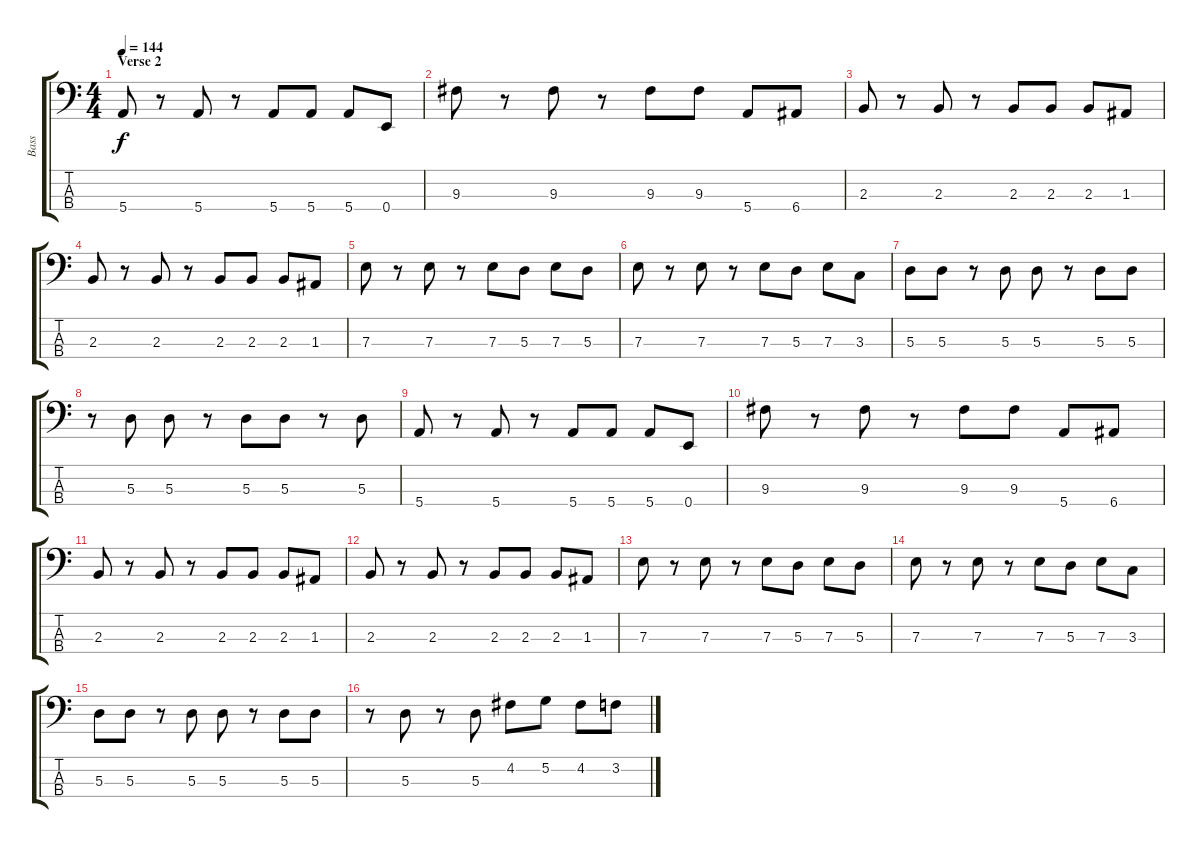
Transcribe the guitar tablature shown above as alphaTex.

\track ("Bass" "Bass") {instrument electricbasspick}
\staff {score tabs}
\tuning (G2 D2 A1 E1) {hide}
\ts (4 4)
\section ("" "Verse 2")
\tempo 144
\clef f4
\ks c
5.4.8{dy f} r.8 5.4.8 r.8 5.4.8 5.4.8 5.4.8 0.4.8 |
9.3.8 r.8 9.3.8 r.8 9.3.8 9.3.8 5.4.8 6.4.8 |
2.3.8 r.8 2.3.8 r.8 2.3.8 2.3.8 2.3.8 1.3.8 |
2.3.8 r.8 2.3.8 r.8 2.3.8 2.3.8 2.3.8 1.3.8 |
7.3.8 r.8 7.3.8 r.8 7.3.8 5.3.8 7.3.8 5.3.8 |
7.3.8 r.8 7.3.8 r.8 7.3.8 5.3.8 7.3.8 3.3.8 |
5.3.8 5.3.8 r.8 5.3.8 5.3.8 r.8 5.3.8 5.3.8 |
r.8 5.3.8 5.3.8 r.8 5.3.8 5.3.8 r.8 5.3.8 |
5.4.8 r.8 5.4.8 r.8 5.4.8 5.4.8 5.4.8 0.4.8 |
9.3.8 r.8 9.3.8 r.8 9.3.8 9.3.8 5.4.8 6.4.8 |
2.3.8 r.8 2.3.8 r.8 2.3.8 2.3.8 2.3.8 1.3.8 |
2.3.8 r.8 2.3.8 r.8 2.3.8 2.3.8 2.3.8 1.3.8 |
7.3.8 r.8 7.3.8 r.8 7.3.8 5.3.8 7.3.8 5.3.8 |
7.3.8 r.8 7.3.8 r.8 7.3.8 5.3.8 7.3.8 3.3.8 |
5.3.8 5.3.8 r.8 5.3.8 5.3.8 r.8 5.3.8 5.3.8 |
r.8 5.3.8 r.8 5.3.8 4.2.8 5.2.8 4.2.8 3.2.8
